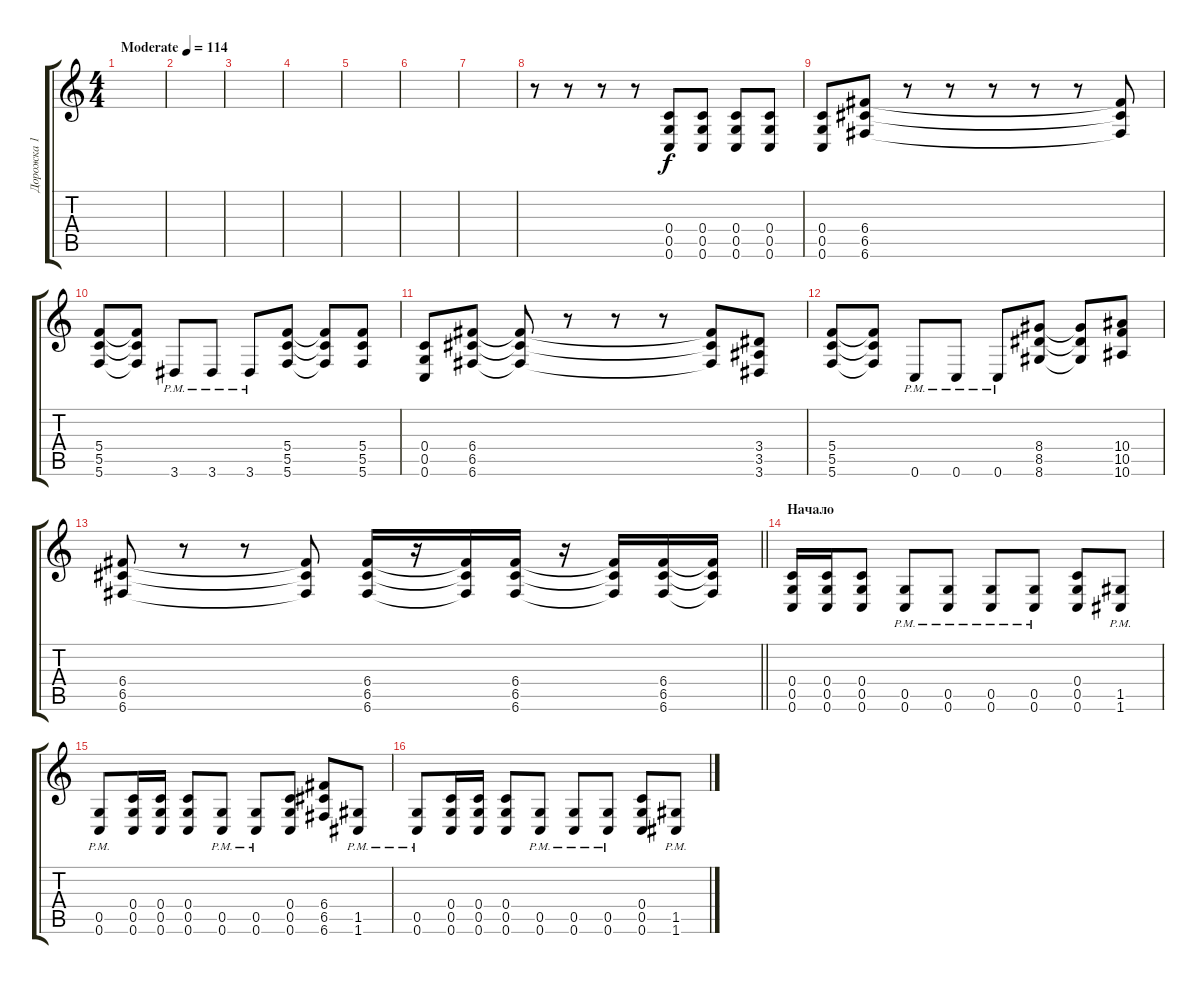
\track ("Дорожка 1" "Дорожка 1") {instrument distortionguitar}
\staff {score tabs}
\tuning (D4 A3 F3 C3 G2 C2) {hide}
\ts (4 4)
\tempo (114 "Moderate")
\clef g2
\ks c
|
|
|
|
|
|
|
r.8 r.8 r.8 r.8 (0.4 0.5 0.6).8 (0.4 0.5 0.6).8 (0.4 0.5 0.6).8 (0.4 0.5 0.6).8 |
(0.4 0.5 0.6).8 (6.4 6.5 6.6).8 r.8 r.8 r.8 r.8 r.8 (6.4{t} 6.5{t} 6.6{t}).8 |
(5.4 5.5 5.6).8 (5.4{t} 5.5{t} 5.6{t}).8 3.6{pm}.8 3.6{pm}.8 3.6{pm}.8 (5.4 5.5 5.6).8 (5.4{t} 5.5{t} 5.6{t}).8 (5.4 5.5 5.6).8 |
(0.4 0.5 0.6).8 (6.4 6.5 6.6).8 (6.4{t} 6.5{t} 6.6{t}).8 r.8 r.8 r.8 (6.4{t} 6.5{t} 6.6{t}).8 (3.4 3.5 3.6).8 |
(5.4 5.5 5.6).8 (5.4{t} 5.5{t} 5.6{t}).8 0.6{pm}.8 0.6{pm}.8 0.6{pm}.8 (8.4 8.5 8.6).8 (8.4{t} 8.5{t} 8.6{t}).8 (10.4 10.5 10.6).8 |
\barLineRight lightlight
(6.4 6.5 6.6).8 r.8 r.8 (6.4{t} 6.5{t} 6.6{t}).8 (6.4 6.5 6.6).16 r.16 (6.4{t} 6.5{t} 6.6{t}).16 (6.4 6.5 6.6).16 r.16 (6.4{t} 6.5{t} 6.6{t}).16 (6.4 6.5 6.6).16 (6.4{t} 6.5{t} 6.6{t}).16 |
\section ("" "Начало")
(0.4 0.5 0.6).16 (0.4 0.5 0.6).16 (0.4 0.5 0.6).8 (0.5{pm} 0.6{pm}).8 (0.5{pm} 0.6{pm}).8 (0.5{pm} 0.6{pm}).8 (0.5{pm} 0.6{pm}).8 (0.4 0.5 0.6).8 (1.5{pm} 1.6{pm}).8 |
(0.5{pm} 0.6{pm}).8 (0.4 0.5 0.6).16 (0.4 0.5 0.6).16 (0.4 0.5 0.6).8 (0.5{pm} 0.6{pm}).8 (0.5{pm} 0.6{pm}).8 (0.4 0.5 0.6).8 (6.4 6.5 6.6).8 (1.5{pm} 1.6{pm}).8 |
(0.5{pm} 0.6{pm}).8 (0.4 0.5 0.6).16 (0.4 0.5 0.6).16 (0.4 0.5 0.6).8 (0.5{pm} 0.6{pm}).8 (0.5{pm} 0.6{pm}).8 (0.5{pm} 0.6{pm}).8 (0.4 0.5 0.6).8 (1.5{pm} 1.6{pm}).8
